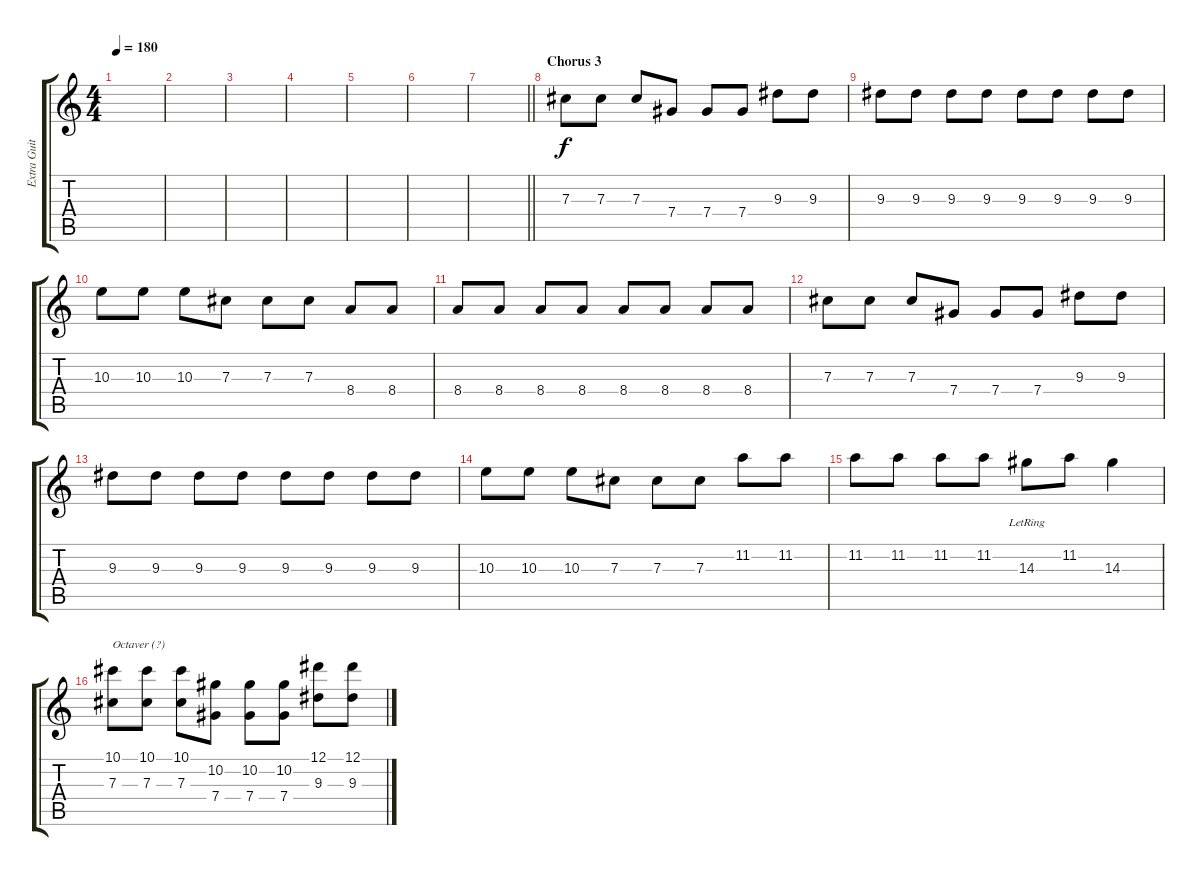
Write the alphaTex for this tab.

\track ("Extra Guitar 1" "Extra Guit") {instrument distortionguitar}
\staff {score tabs}
\tuning (Eb4 Bb3 Gb3 Db3 Ab2 Db2) {hide}
\ts (4 4)
\tempo 180
\clef g2
\ks c
|
|
|
|
|
|
\barLineRight lightlight
|
\section ("" "Chorus 3")
7.3.8 7.3.8 7.3.8 7.4.8 7.4.8 7.4.8 9.3.8 9.3.8 |
9.3.8 9.3.8 9.3.8 9.3.8 9.3.8 9.3.8 9.3.8 9.3.8 |
10.3.8 10.3.8 10.3.8 7.3.8 7.3.8 7.3.8 8.4.8 8.4.8 |
8.4.8 8.4.8 8.4.8 8.4.8 8.4.8 8.4.8 8.4.8 8.4.8 |
7.3.8 7.3.8 7.3.8 7.4.8 7.4.8 7.4.8 9.3.8 9.3.8 |
9.3.8 9.3.8 9.3.8 9.3.8 9.3.8 9.3.8 9.3.8 9.3.8 |
10.3.8 10.3.8 10.3.8 7.3.8 7.3.8 7.3.8 11.2.8 11.2.8 |
11.2.8 11.2.8 11.2.8 11.2.8 14.3{lr}.8 11.2.8 14.3.4 |
(10.1 7.3).8{txt "Octaver (?)"} (10.1 7.3).8 (10.1 7.3).8 (10.2 7.4).8 (10.2 7.4).8 (10.2 7.4).8 (12.1 9.3).8 (12.1 9.3).8
